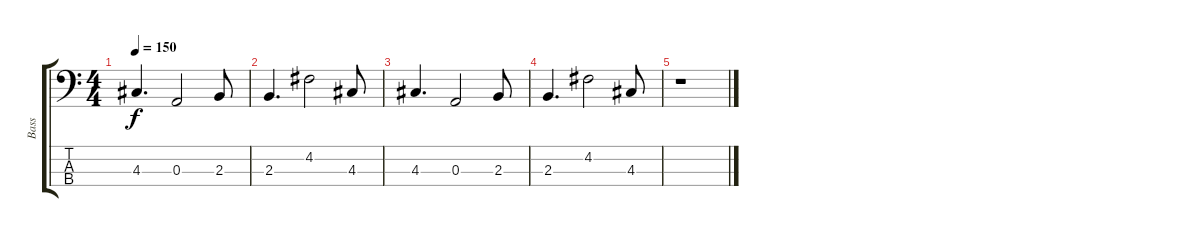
\track ("Bass" "Bass") {instrument electricbassfinger}
\staff {score tabs}
\tuning (G2 D2 A1 E1) {hide}
\ts (4 4)
\tempo 150
\clef f4
\ks c
4.3.4{d dy f} 0.3.2 2.3.8 |
2.3.4{d} 4.2.2 4.3.8 |
4.3.4{d} 0.3.2 2.3.8 |
2.3.4{d} 4.2.2 4.3.8 |
r.1
